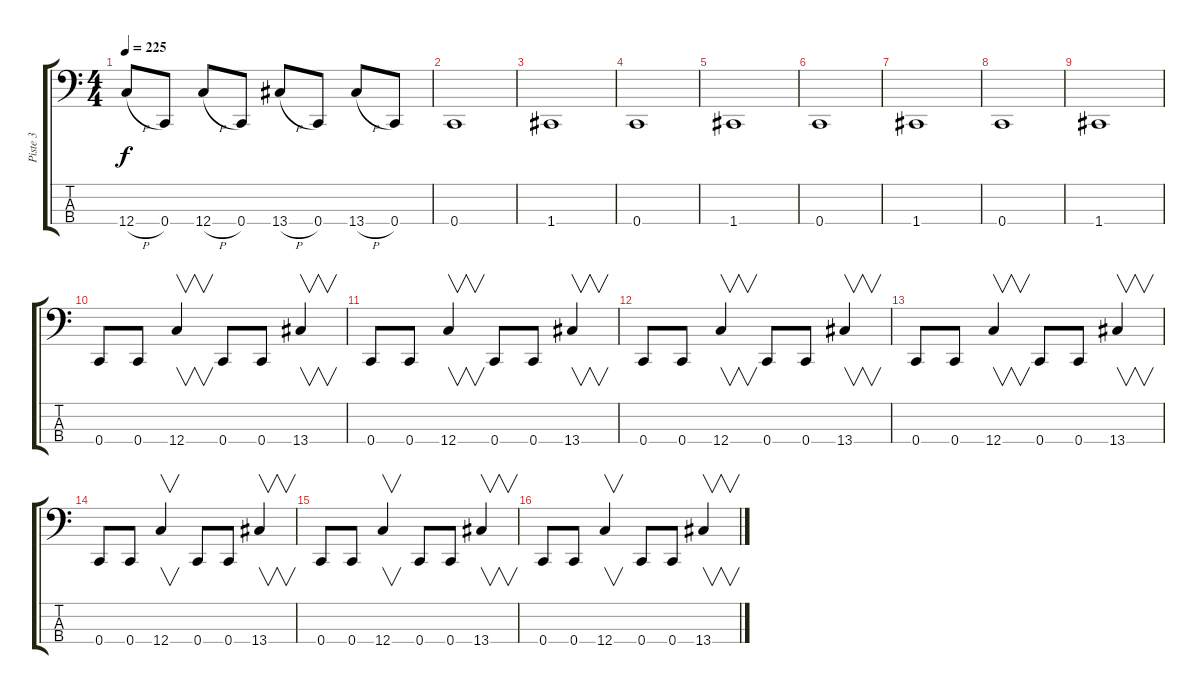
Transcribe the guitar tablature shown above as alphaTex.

\track ("Piste 3" "Piste 3") {instrument electricbassfinger}
\staff {score tabs}
\tuning (F2 C2 G1 C1) {hide}
\ts (4 4)
\tempo 225
\clef f4
\ks c
12.4{h}.8{dy f} 0.4.8 12.4{h}.8 0.4.8 13.4{h}.8 0.4.8 13.4{h}.8 0.4.8 |
0.4.1 |
1.4.1 |
0.4.1 |
1.4.1 |
0.4.1 |
1.4.1 |
0.4.1 |
1.4.1 |
0.4.8 0.4.8 12.4.4{v} 0.4.8 0.4.8 13.4.4{v} |
0.4.8 0.4.8 12.4.4{v} 0.4.8 0.4.8 13.4.4{v} |
0.4.8 0.4.8 12.4.4{v} 0.4.8 0.4.8 13.4.4{v} |
0.4.8 0.4.8 12.4.4{v} 0.4.8 0.4.8 13.4.4{v} |
0.4.8 0.4.8 12.4.4{v} 0.4.8 0.4.8 13.4.4{v} |
0.4.8 0.4.8 12.4.4{v} 0.4.8 0.4.8 13.4.4{v} |
0.4.8 0.4.8 12.4.4{v} 0.4.8 0.4.8 13.4.4{v}
